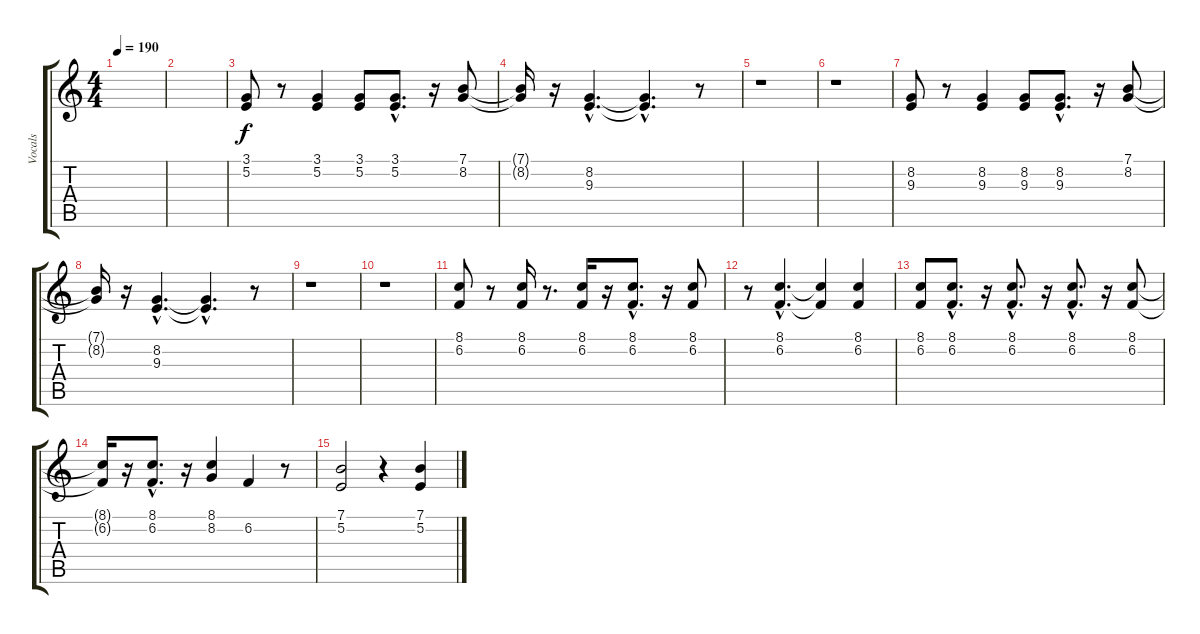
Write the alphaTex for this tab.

\track ("Vocals" "Vocals") {instrument acousticgrandpiano}
\staff {score tabs}
\tuning (E4 B3 G3 D3 A2 E2) {hide}
\ts (4 4)
\tempo 190
\clef g2
\ks c
|
|
(3.1 5.2).8 r.8 (3.1 5.2).4 (3.1 5.2).8 (3.1{hac} 5.2{hac}).8{d} r.16 (7.1 8.2).8 |
(7.1{t} 8.2{t}).16 r.16 (8.2{hac} 9.3{hac}).4{d} (8.2{hac t} 9.3{hac t}).4{d} r.8 |
r.1 |
r.1 |
(8.2 9.3).8 r.8 (8.2 9.3).4 (8.2 9.3).8 (8.2{hac} 9.3{hac}).8{d} r.16 (7.1 8.2).8 |
(7.1{t} 8.2{t}).16 r.16 (8.2{hac} 9.3{hac}).4{d} (8.2{hac t} 9.3{hac t}).4{d} r.8 |
r.1 |
r.1 |
(8.1 6.2).8 r.8 (8.1 6.2).16 r.8{d} (8.1 6.2).16 r.16 (8.1{hac} 6.2{hac}).8{d} r.16 (8.1 6.2).8 |
r.8 (8.1{hac} 6.2{hac}).4{d} (8.1{t} 6.2{t}).4 (8.1 6.2).4 |
(8.1 6.2).8 (8.1{hac} 6.2{hac}).8{d} r.16 (8.1{hac} 6.2{hac}).8{d} r.16 (8.1{hac} 6.2{hac}).8{d} r.16 (8.1 6.2).8 |
(8.1{t} 6.2{t}).16 r.16 (8.1{hac} 6.2{hac}).8{d} r.16 (8.1 8.2).4 6.2.4 r.8 |
(7.1 5.2).2 r.4 (7.1 5.2).4
